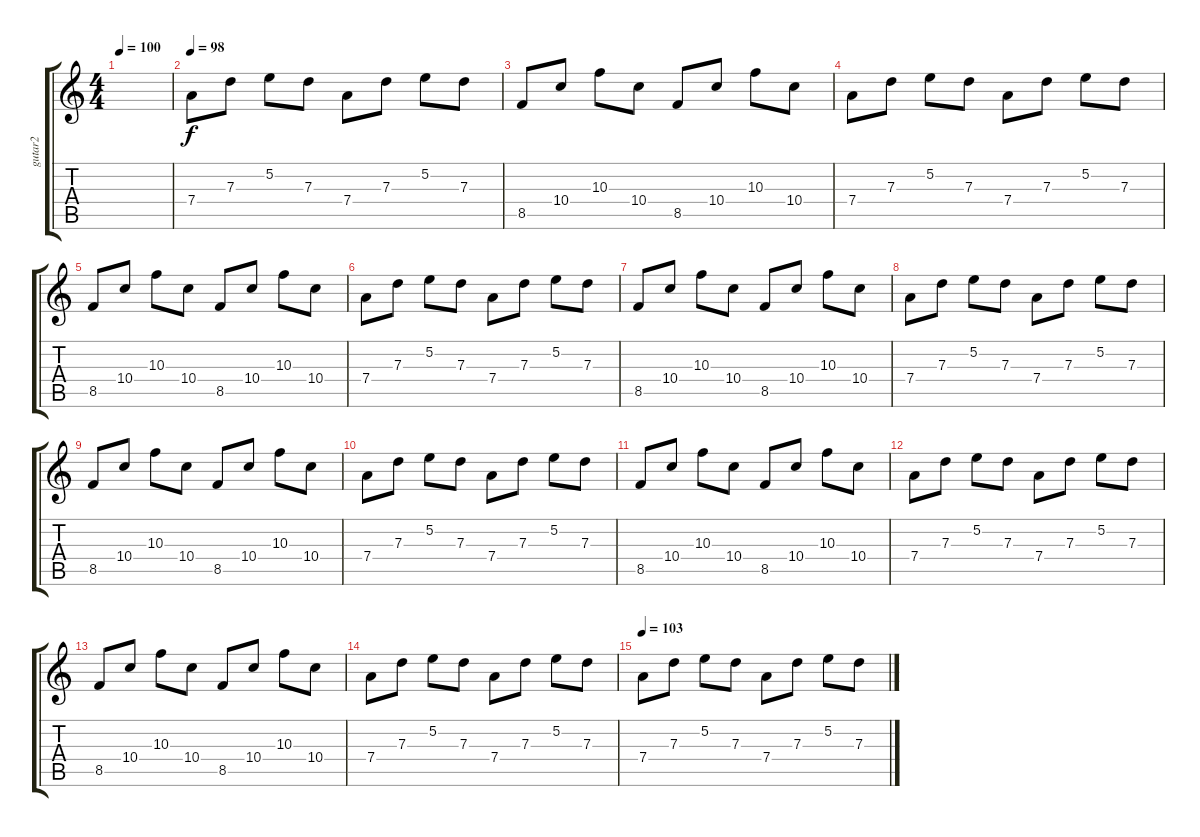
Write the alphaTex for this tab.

\track ("gutar2" "gutar2") {instrument acousticguitarnylon}
\staff {score tabs}
\tuning (E4 B3 G3 D3 A2 E2) {hide}
\ts (4 4)
\tempo 100
\clef g2
\ks c
|
\tempo 98
7.4.8{volume 6} 7.3.8 5.2.8 7.3.8 7.4.8 7.3.8 5.2.8 7.3.8 |
8.5.8 10.4.8 10.3.8 10.4.8 8.5.8 10.4.8 10.3.8 10.4.8 |
7.4.8{volume 11} 7.3.8 5.2.8 7.3.8 7.4.8 7.3.8 5.2.8 7.3.8 |
8.5.8 10.4.8 10.3.8 10.4.8 8.5.8 10.4.8 10.3.8 10.4.8 |
7.4.8 7.3.8 5.2.8 7.3.8 7.4.8 7.3.8 5.2.8 7.3.8 |
8.5.8 10.4.8 10.3.8 10.4.8 8.5.8 10.4.8 10.3.8 10.4.8 |
7.4.8 7.3.8 5.2.8 7.3.8 7.4.8 7.3.8 5.2.8 7.3.8 |
8.5.8 10.4.8 10.3.8 10.4.8 8.5.8 10.4.8 10.3.8 10.4.8 |
7.4.8 7.3.8 5.2.8 7.3.8 7.4.8 7.3.8 5.2.8 7.3.8 |
8.5.8 10.4.8 10.3.8 10.4.8 8.5.8 10.4.8 10.3.8 10.4.8 |
7.4.8 7.3.8 5.2.8 7.3.8 7.4.8 7.3.8 5.2.8 7.3.8 |
8.5.8 10.4.8 10.3.8 10.4.8 8.5.8 10.4.8 10.3.8 10.4.8 |
7.4.8 7.3.8 5.2.8 7.3.8 7.4.8 7.3.8 5.2.8 7.3.8 |
\tempo 103
7.4.8{volume 9} 7.3.8 5.2.8 7.3.8 7.4.8 7.3.8 5.2.8 7.3.8
